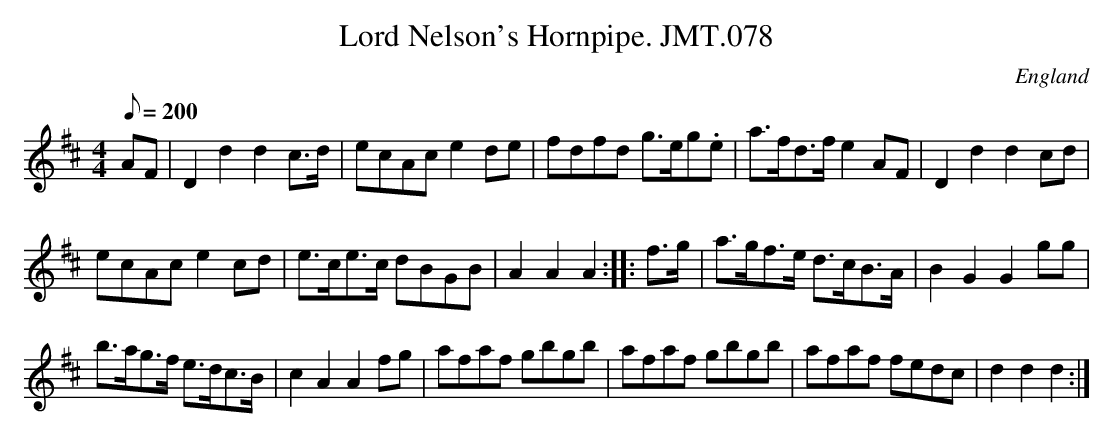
X:1
T:Lord Nelson's Hornpipe. JMT.078
M:4/4
L:1/8
Q:200
O:England
K:D
AF|D2d2d2c>d|ecAce2de|fdfd g>eg.e|a>fd>fe2AF|
D2d2d2cd|!ecAce2cd|e>ce>c dBGB|A2A2A2:|
|:f>g|a>gf>e d>cB>A|B2G2G2gg|!b>ag>f e>dc>B|c2A2A2fg|
afaf gbgb|afaf gbgb|afaf fedc|d2d2d2:|
